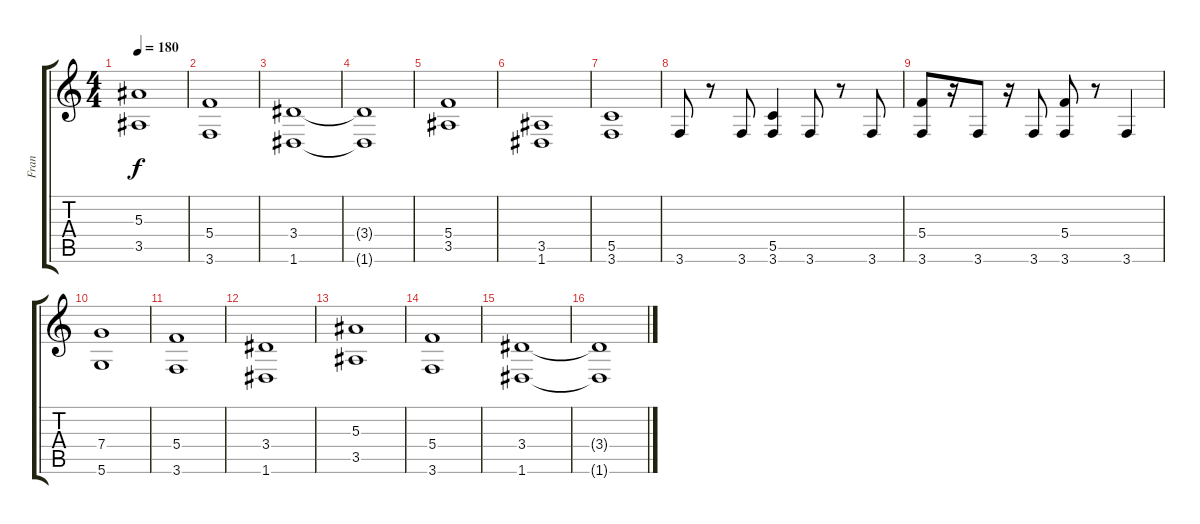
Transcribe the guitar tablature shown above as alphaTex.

\track ("Fran" "Fran") {instrument electricbassfinger}
\staff {score tabs}
\tuning (D4 A3 F3 C3 G2 D2) {hide}
\ts (4 4)
\tempo 180
\clef g2
\ks c
(5.3 3.5).1{dy f} |
(5.4 3.6).1 |
(3.4 1.6).1 |
(3.4{t} 1.6{t}).1 |
(5.4 3.5).1 |
(3.5 1.6).1 |
(5.5 3.6).1 |
3.6.8 r.8 3.6.8 (5.5 3.6).4 3.6.8 r.8 3.6.8 |
(5.4 3.6).8 r.16 3.6.8 r.16 3.6.8 (5.4 3.6).8 r.8 3.6.4 |
(7.4 5.6).1 |
(5.4 3.6).1 |
(3.4 1.6).1 |
(5.3 3.5).1 |
(5.4 3.6).1 |
(3.4 1.6).1 |
(3.4{t} 1.6{t}).1
